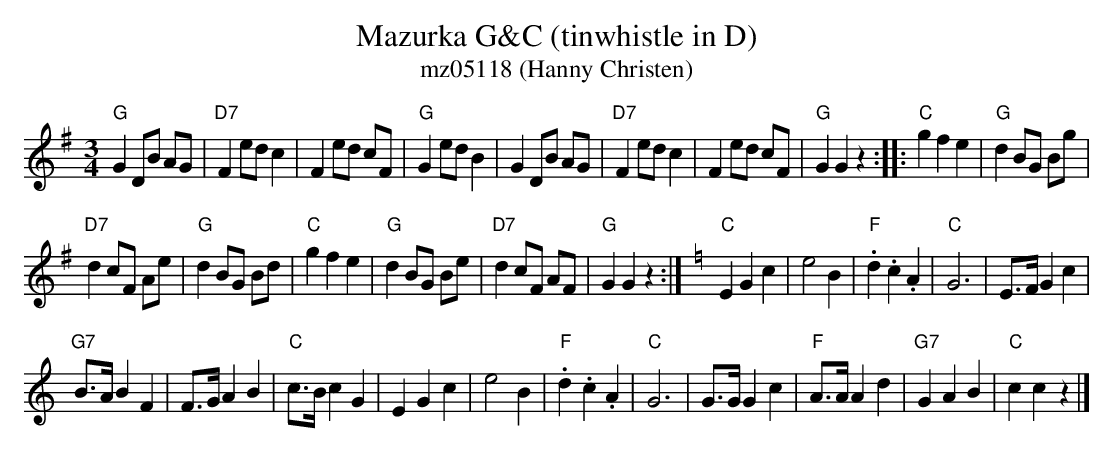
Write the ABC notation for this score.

X:1
T:Mazurka G&C (tinwhistle in D)
T:mz05118 (Hanny Christen)
M:3/4
L:1/8
K:G %%MIDI gchordon
"G"G2 DB AG | "D7"F2edc2 | F2ed cF | "G"G2 edB2 | G2 DB AG | "D7"F2edc2 | F2ed cF | "G"G2G2z2 :: "C"g2f2e2 | "G"d2BG Bg |
"D7"d2cF Ae | "G"d2 BG Bd | "C"g2f2e2 | "G"d2BG Be | "D7"d2 cF AF | "G"G2G2z2 :| [K:C] "C"E2G2c2 | e4B2 | "F".d2 .c2.A2 | "C"G6 | E>F G2c2 |
"G7"B>AB2F2 | F>GA2B2 | "C"c>B c2G2 | E2G2c2 | e4B2 | "F".d2 .c2.A2 | "C"G6 | G>GG2c2 | "F"A>AA2d2 | "G7"G2A2B2 | "C"c2c2z2 |]
